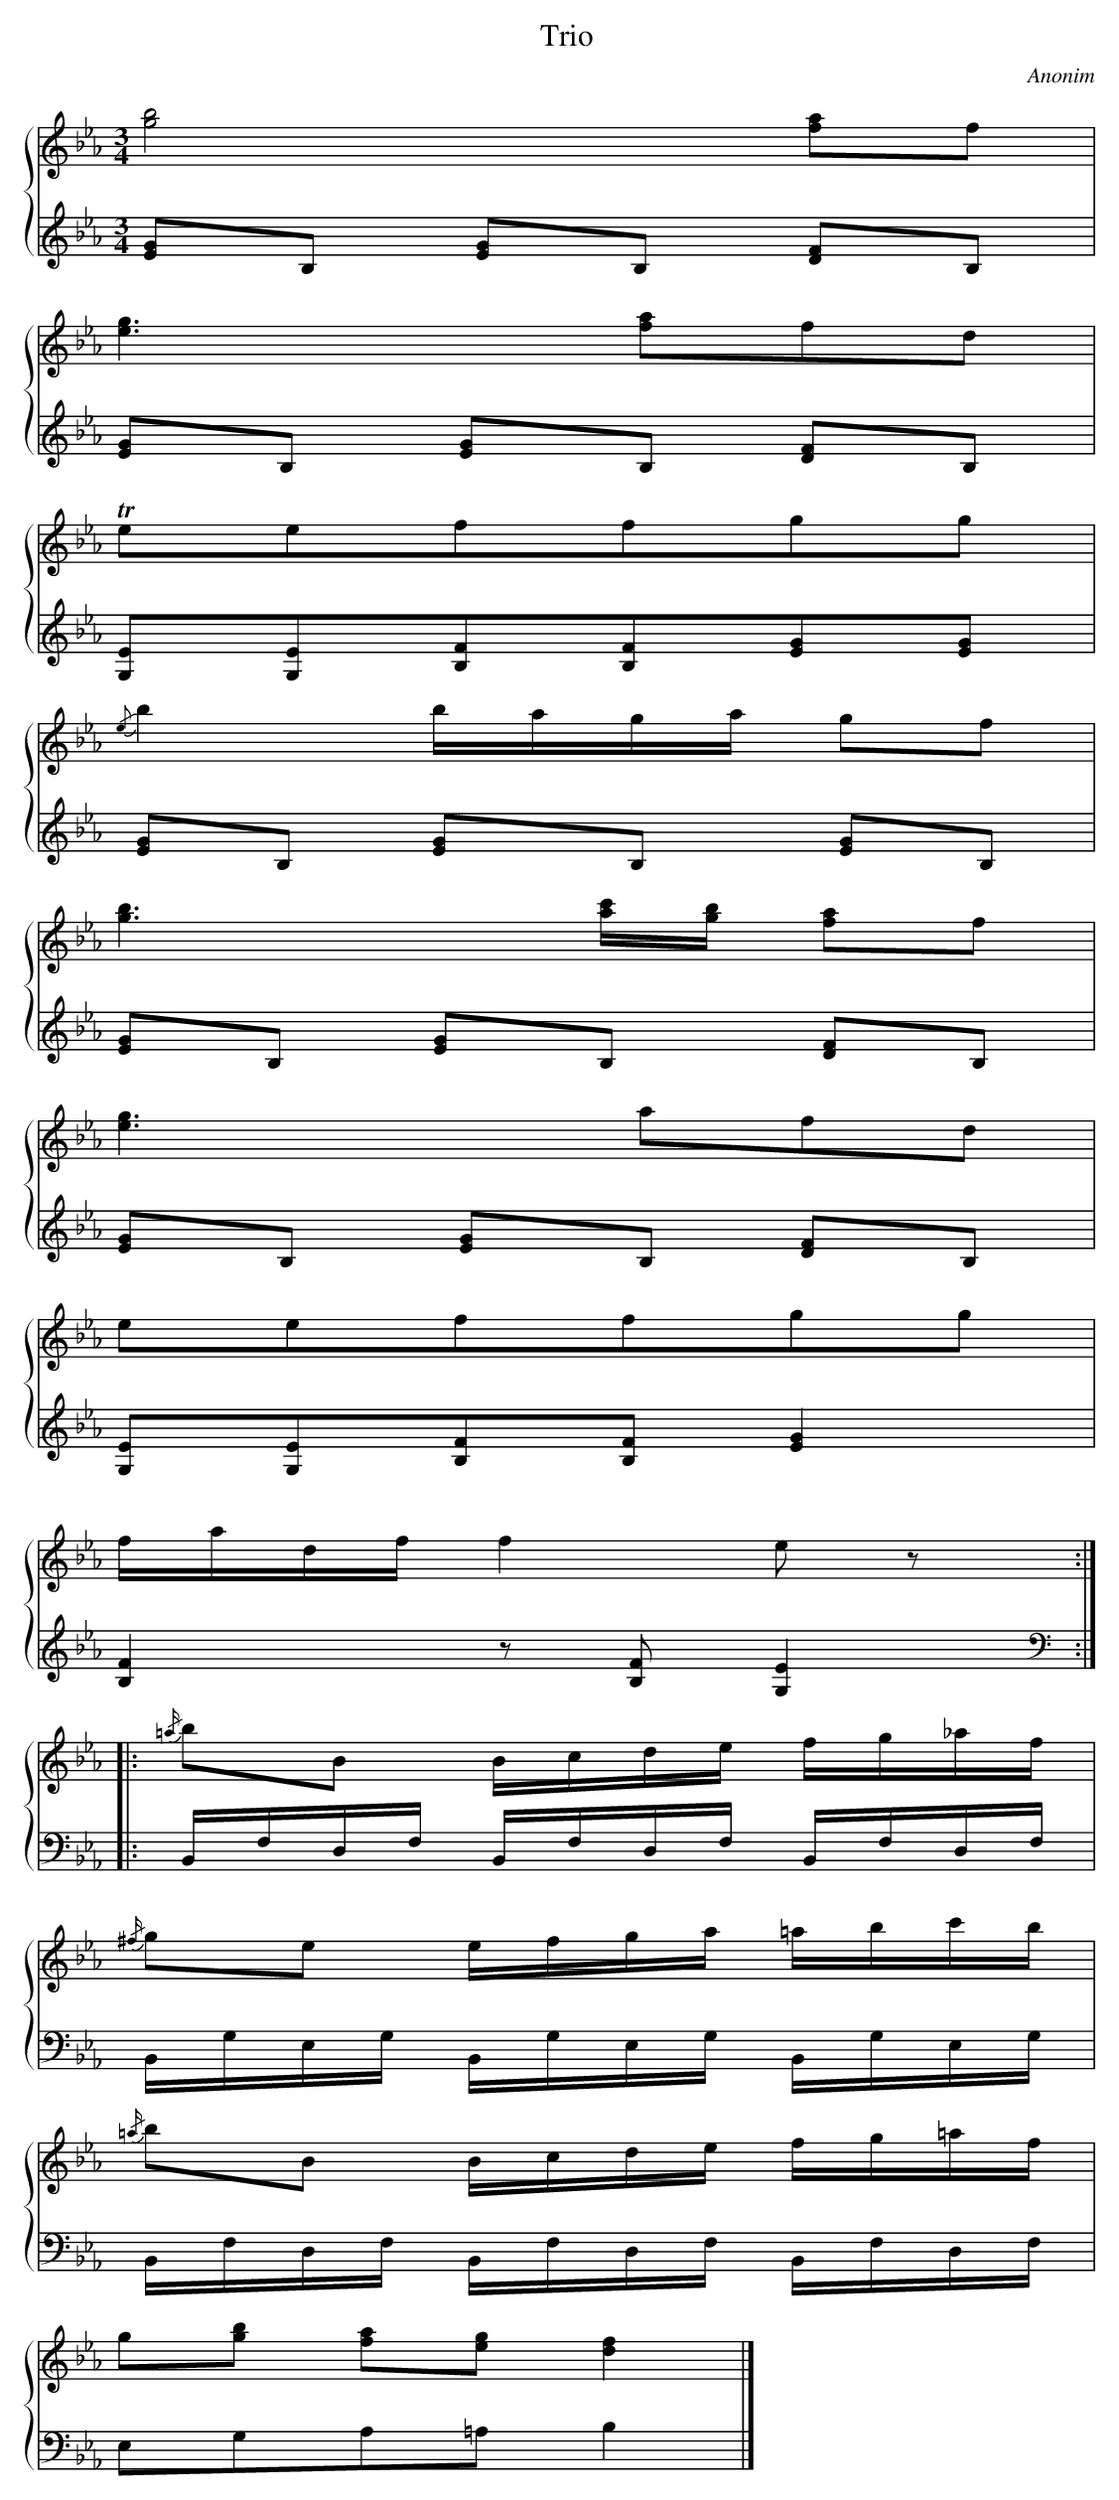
X:1
T: Trio
C: Anonim
L: 1/8
M: 3/4
%%staves {1 2}
V: 1 clef=treble
V: 2 clef=treble
K: Eb
[V:1] [b4g4][af]f |
[V:2] [K:clef=treble][GE]B, [GE]B, [FD]B, |
[V:1] [g2e2]>[a2f2]fd |
[V:2] [GE]B, [GE]B, [FD]B, |
[V:1] !trill!eeffgg |
[V:2] [EG,][EG,][FB,][FB,][GE][GE] |
[V:1] {/e}b2b/a/g/a/ gf |
[V:2] [GE]B, [GE]B, [GE]B, |
[V:1] [b3g3][c'/a/][b/g/] [af]f |
[V:2] [GE]B, [GE]B, [FD]B, |
[V:1] [g2e2]>a2fd |
[V:2] [GE]B, [GE]B, [FD]B, |
[V:1] eeffgg |
[V:2] [EG,][EG,][FB,][FB,][G2E2] |
[V:1] f/a/d/f/f2e z :|]|:
[V:2] [F2B,2]z [FB,][E2G,2] :|]|:
[V:1] {/=a/} bB B/c/d/e/ f/g/_a/f/ |
[V:2] [K:clef=bass]B,,/F,/D,/F,/ B,,/F,/D,/F,/ B,,/F,/D,/F,/ |
[V:1] {/^f/} ge e/f/g/a/ =a/b/c'/b/ |
[V:2] B,,/G,/E,/G,/ B,,/G,/E,/G,/ B,,/G,/E,/G,/ |
[V:1] {/=a/} bB B/c/d/e/ f/g/=a/f/ |
[V:2] B,,/F,/D,/F,/ B,,/F,/D,/F,/ B,,/F,/D,/F,/ |
[V:1] g[bg] [af][ge][f2d2] |]
[V:2] E,G,A,=A,B,2 |]
